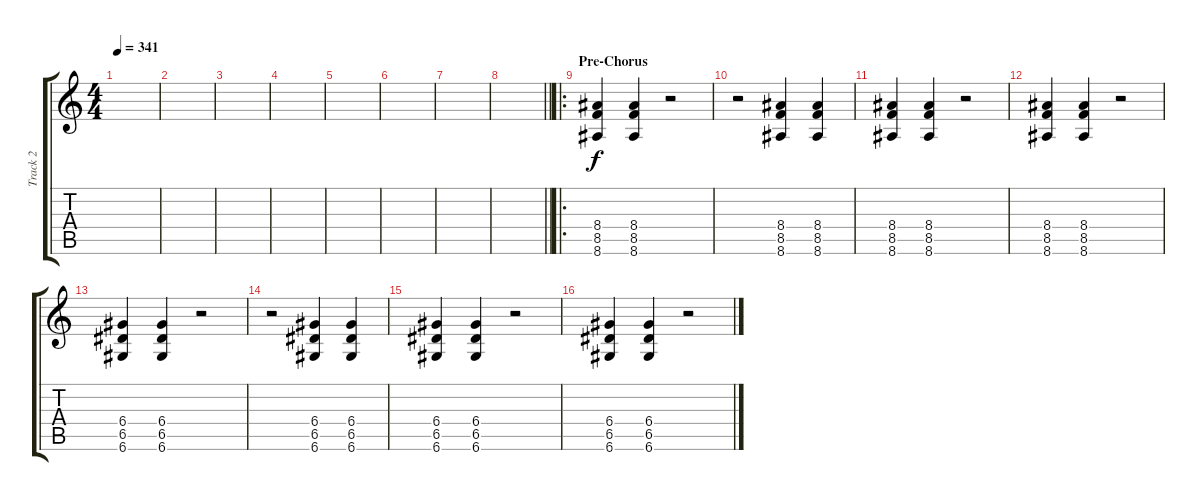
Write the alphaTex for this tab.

\track ("Track 2" "Track 2") {instrument overdrivenguitar}
\staff {score tabs}
\tuning (E4 B3 G3 D3 A2 D2) {hide}
\ts (4 4)
\tempo 341
\clef g2
\ks c
|
|
|
|
|
|
|
\barLineRight lightlight
|
\ro
\section ("" "Pre-Chorus")
(8.4 8.5 8.6).4 (8.4 8.5 8.6).4 r.2 |
r.2 (8.4 8.5 8.6).4 (8.4 8.5 8.6).4 |
(8.4 8.5 8.6).4 (8.4 8.5 8.6).4 r.2 |
(8.4 8.5 8.6).4 (8.4 8.5 8.6).4 r.2 |
(6.4 6.5 6.6).4 (6.4 6.5 6.6).4 r.2 |
r.2 (6.4 6.5 6.6).4 (6.4 6.5 6.6).4 |
(6.4 6.5 6.6).4 (6.4 6.5 6.6).4 r.2 |
(6.4 6.5 6.6).4 (6.4 6.5 6.6).4 r.2
